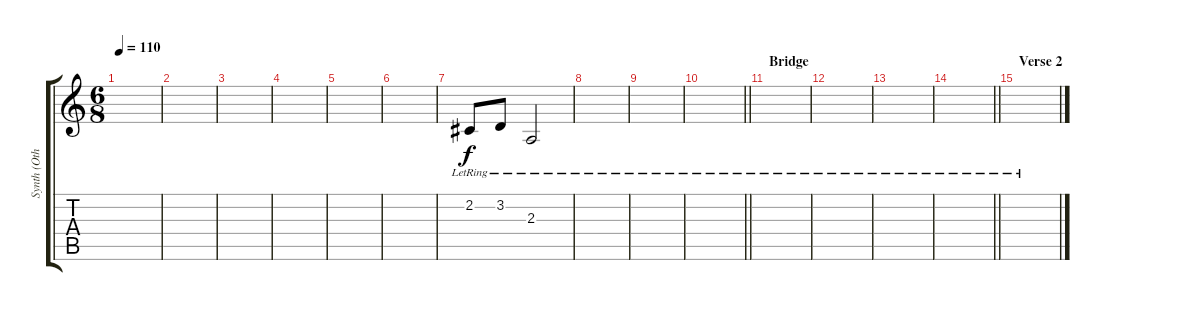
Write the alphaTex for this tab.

\track ("Synth (Other)" "Synth (Oth") {instrument pad2warm}
\staff {score tabs}
\tuning (E4 B3 G3 D3 A2 E2) {hide}
\ts (6 8)
\tempo 110
\clef g2
\ks c
|
|
|
|
|
|
2.2{lr}.8{volume 14 instrument acousticgrandpiano} 3.2{lr}.8 2.3{lr}.2 |
|
|
\barLineRight lightlight
|
\section ("" "Bridge")
|
|
|
\barLineRight lightlight
|
\section ("" "Verse 2")
